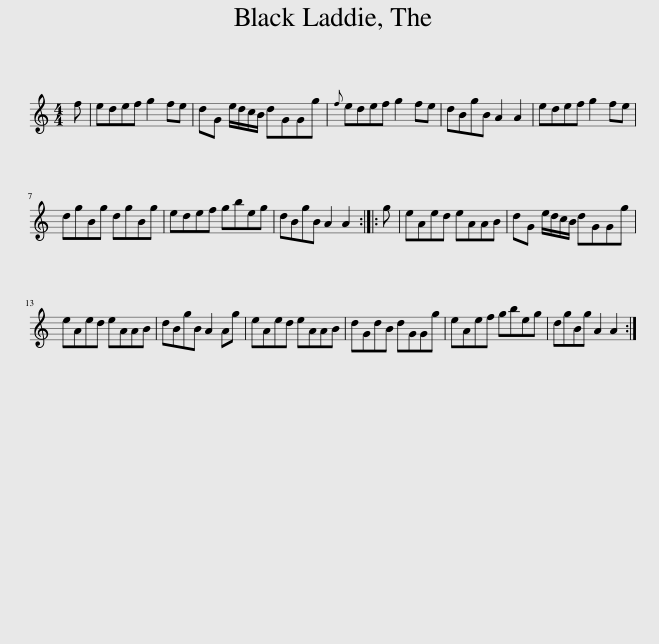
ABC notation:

X:1
L:1/8
M:4/4
I:linebreak $
K:C
V:1 treble
V:1
 f | edef g2 fe | dG e/d/c/B/ dGGg |{f} edef g2 fe | dBgB A2 A2 | %5
 edef g2 fe |$ dgBg dgBg | edef gbeg | dBgB A2 A2 :: g | %10
 eAed eAAB | dG e/d/c/B/ dGGg |$ eAed eAAB | dBgB A2 Ag | eAed eAAB | %15
 dGdB dGGg | eAef gbeg | dgBg A2 A2 :| %18
